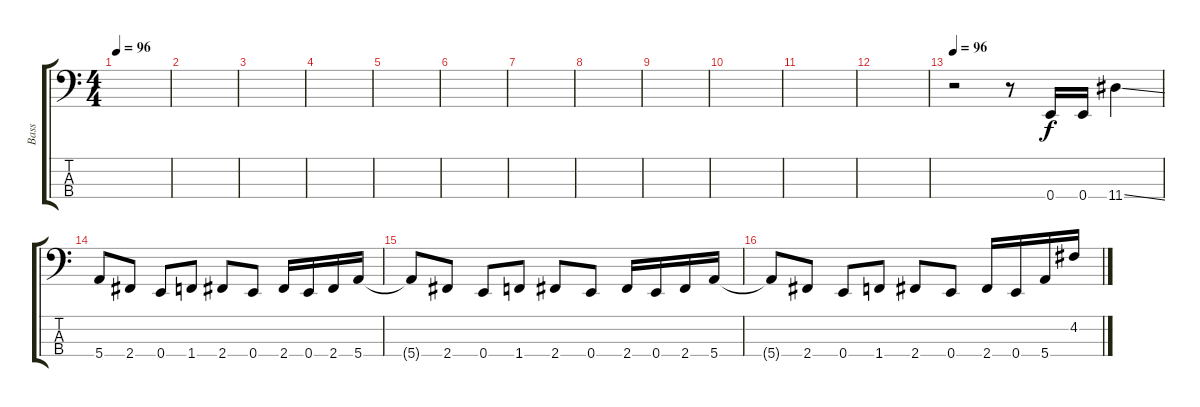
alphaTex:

\track ("Bass" "Bass") {instrument electricbasspick}
\staff {score tabs}
\tuning (G2 D2 A1 E1) {hide}
\ts (4 4)
\tempo 96
\tempo 88
\tempo 96
\clef f4
\ks c
|
|
|
|
|
|
|
|
|
|
|
|
\tempo 96
r.2 r.8 0.4.16 0.4.16 11.4{ss}.4 |
5.4.8 2.4.8 0.4.8 1.4.8 2.4.8 0.4.8 2.4.16 0.4.16 2.4.16 5.4.16 |
5.4{t}.8 2.4.8 0.4.8 1.4.8 2.4.8 0.4.8 2.4.16 0.4.16 2.4.16 5.4.16 |
5.4{t}.8 2.4.8 0.4.8 1.4.8 2.4.8 0.4.8 2.4.16 0.4.16 5.4.16 4.2.16
